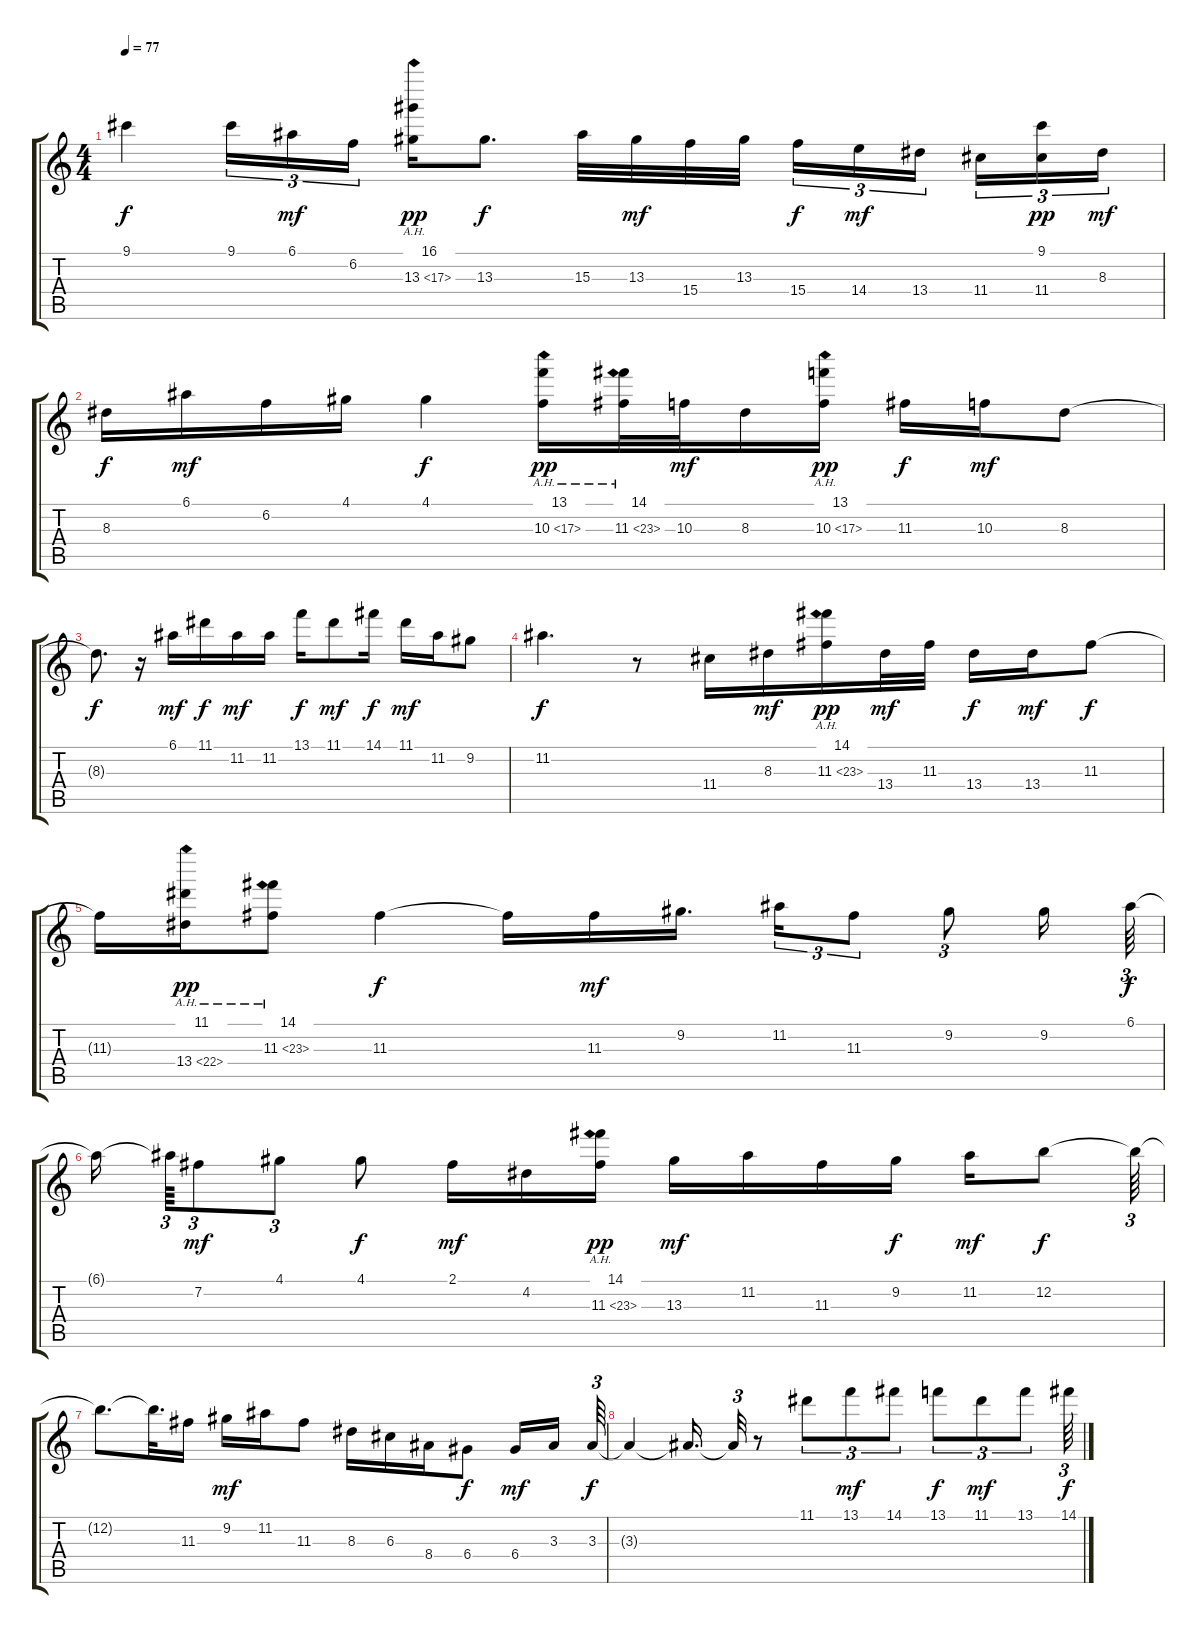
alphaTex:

\track "" {instrument distortionguitar}
\staff {score tabs}
\tuning (E4 B3 G3 D3 A2 E2) {hide}
\ts (4 4)
\tempo 77
\clef g2
\ks c
9.1{t}.4{dy f} 9.1.16{tu (3 2)} 6.1.16{tu (3 2) dy mf} 6.2.16{tu (3 2) beam splitsecondary} (16.1 13.3{ah 4}).16{dy pp} 13.3.8{d dy f} 15.3.32 13.3.32{dy mf} 15.4.32 13.3.32 15.4.16{tu (3 2) dy f} 14.4.16{tu (3 2) dy mf} 13.4.16{tu (3 2) beam splitsecondary} 11.4.16{tu (3 2)} (9.1 11.4).16{tu (3 2) dy pp} 8.3.16{tu (3 2) dy mf} |
8.3.16{dy f} 6.1.16{dy mf} 6.2.16 4.1.16 4.1.4{dy f} (13.1 10.3{ah 7}).16{dy pp} (14.1 11.3{ah 12}).32 10.3.32{dy mf} 8.3.16 (13.1 10.3{ah 7}).16{dy pp} 11.3.16{dy f} 10.3.16{dy mf} 8.3.8 |
8.3{t}.8{d dy f} r.16 6.1.16{dy mf} 11.1.16{dy f} 11.2.16{dy mf} 11.2.16 13.1.16{dy f} 11.1.8{dy mf} 14.1.16{dy f} 11.1.16{dy mf} 11.2.16 9.2.8 |
11.2.4{d dy f} r.8 11.4.16 8.3.16{dy mf} (14.1 11.3{ah 12}).16{dy pp} 13.4.32{dy mf} 11.3.32 13.4.16{dy f} 13.4.16{dy mf} 11.3.8{dy f} |
11.3{t}.16 (11.1 13.4{ah 9}).16{dy pp} (14.1 11.3{ah 12}).8 11.3.4{dy f} 11.3{t}.16 11.3.16{dy mf} 9.2.16{d beam splitsecondary} 11.2.16{tu (3 2)} 11.3.8{tu (3 2)} 9.2.8{tu (3 2)} 9.2.16 6.1.64{tu (3 2) dy f} |
6.1{t}.16{beam splitsecondary} 6.1{t}.64{tu (3 2)} 7.2.8{tu (3 2) dy mf} 4.1.8{tu (3 2)} 4.1.8{dy f} 2.1.16{dy mf} 4.2.16 (14.1 11.3{ah 12}).16{dy pp} 13.3.16{dy mf} 11.2.16 11.3.16 9.2.16{dy f} 11.2.16{dy mf} 12.2.8{dy f} 12.2{t}.64{tu (3 2)} |
12.2{t}.8{d} 12.2{t}.32{d} 11.3.16 9.2.16{dy mf} 11.2.16 11.3.8 8.3.16 6.3.16 8.4.16 6.4.8{dy f} 6.4.16{dy mf} 3.3.16{beam splitsecondary} 3.3.64{tu (3 2) dy f} |
3.3{t}.4 3.3{t}.16{d} 3.3{t}.32{tu (3 2)} r.8 11.1.8{tu (3 2)} 13.1.8{tu (3 2) dy mf} 14.1.8{tu (3 2)} 13.1.8{tu (3 2) dy f} 11.1.8{tu (3 2) dy mf} 13.1.8{tu (3 2)} 14.1.64{tu (3 2) dy f}
